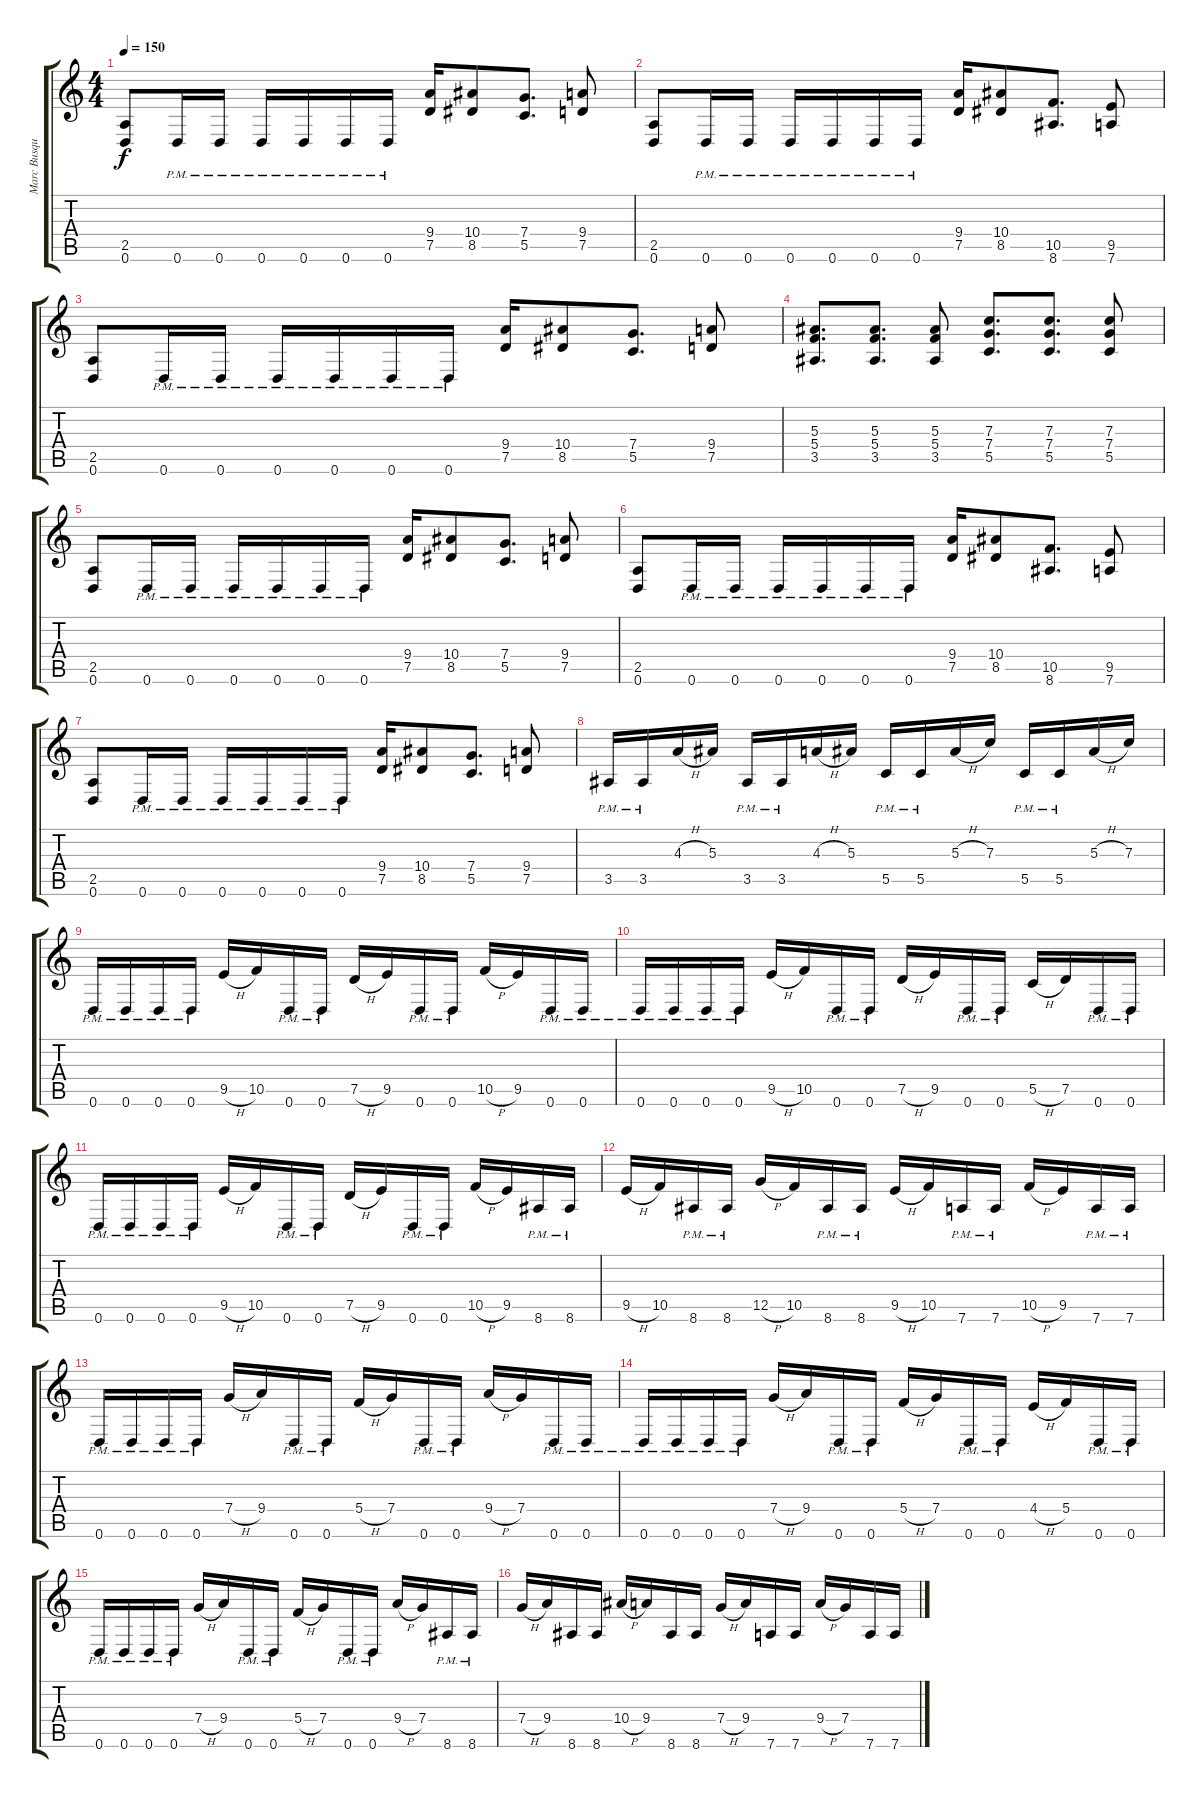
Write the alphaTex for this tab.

\track ("Marc Busque" "Marc Busqu") {instrument distortionguitar}
\staff {score tabs}
\tuning (D4 A3 F3 C3 G2 D2) {hide}
\ts (4 4)
\tempo 150
\clef g2
\ks c
(2.5 0.6).8{dy f} 0.6{pm}.16 0.6{pm}.16 0.6{pm}.16 0.6{pm}.16 0.6{pm}.16 0.6{pm}.16 (9.4 7.5).16 (10.4 8.5).8 (7.4 5.5).8{d} (9.4 7.5).8 |
(2.5 0.6).8 0.6{pm}.16 0.6{pm}.16 0.6{pm}.16 0.6{pm}.16 0.6{pm}.16 0.6{pm}.16 (9.4 7.5).16 (10.4 8.5).8 (10.5 8.6).8{d} (9.5 7.6).8 |
(2.5 0.6).8 0.6{pm}.16 0.6{pm}.16 0.6{pm}.16 0.6{pm}.16 0.6{pm}.16 0.6{pm}.16 (9.4 7.5).16 (10.4 8.5).8 (7.4 5.5).8{d} (9.4 7.5).8 |
(5.3 5.4 3.5).8{d} (5.3 5.4 3.5).8{d} (5.3 5.4 3.5).8 (7.3 7.4 5.5).8{d} (7.3 7.4 5.5).8{d} (7.3 7.4 5.5).8 |
(2.5 0.6).8 0.6{pm}.16 0.6{pm}.16 0.6{pm}.16 0.6{pm}.16 0.6{pm}.16 0.6{pm}.16 (9.4 7.5).16 (10.4 8.5).8 (7.4 5.5).8{d} (9.4 7.5).8 |
(2.5 0.6).8 0.6{pm}.16 0.6{pm}.16 0.6{pm}.16 0.6{pm}.16 0.6{pm}.16 0.6{pm}.16 (9.4 7.5).16 (10.4 8.5).8 (10.5 8.6).8{d} (9.5 7.6).8 |
(2.5 0.6).8 0.6{pm}.16 0.6{pm}.16 0.6{pm}.16 0.6{pm}.16 0.6{pm}.16 0.6{pm}.16 (9.4 7.5).16 (10.4 8.5).8 (7.4 5.5).8{d} (9.4 7.5).8 |
3.5{pm}.16 3.5{pm}.16 4.3{h}.16 5.3.16 3.5{pm}.16 3.5{pm}.16 4.3{h}.16 5.3.16 5.5{pm}.16 5.5{pm}.16 5.3{h}.16 7.3.16 5.5{pm}.16 5.5{pm}.16 5.3{h}.16 7.3.16 |
0.6{pm}.16 0.6{pm}.16 0.6{pm}.16 0.6{pm}.16 9.5{h}.16 10.5.16 0.6{pm}.16 0.6{pm}.16 7.5{h}.16 9.5.16 0.6{pm}.16 0.6{pm}.16 10.5{h}.16 9.5.16 0.6{pm}.16 0.6{pm}.16 |
0.6{pm}.16 0.6{pm}.16 0.6{pm}.16 0.6{pm}.16 9.5{h}.16 10.5.16 0.6{pm}.16 0.6{pm}.16 7.5{h}.16 9.5.16 0.6{pm}.16 0.6{pm}.16 5.5{h}.16 7.5.16 0.6{pm}.16 0.6{pm}.16 |
0.6{pm}.16 0.6{pm}.16 0.6{pm}.16 0.6{pm}.16 9.5{h}.16 10.5.16 0.6{pm}.16 0.6{pm}.16 7.5{h}.16 9.5.16 0.6{pm}.16 0.6{pm}.16 10.5{h}.16 9.5.16 8.6{pm}.16 8.6{pm}.16 |
9.5{h}.16 10.5.16 8.6{pm}.16 8.6{pm}.16 12.5{h}.16 10.5.16 8.6{pm}.16 8.6{pm}.16 9.5{h}.16 10.5.16 7.6{pm}.16 7.6{pm}.16 10.5{h}.16 9.5.16 7.6{pm}.16 7.6{pm}.16 |
0.6{pm}.16 0.6{pm}.16 0.6{pm}.16 0.6{pm}.16 7.4{h}.16 9.4.16 0.6{pm}.16 0.6{pm}.16 5.4{h}.16 7.4.16 0.6{pm}.16 0.6{pm}.16 9.4{h}.16 7.4.16 0.6{pm}.16 0.6{pm}.16 |
0.6{pm}.16 0.6{pm}.16 0.6{pm}.16 0.6{pm}.16 7.4{h}.16 9.4.16 0.6{pm}.16 0.6{pm}.16 5.4{h}.16 7.4.16 0.6{pm}.16 0.6{pm}.16 4.4{h}.16 5.4.16 0.6{pm}.16 0.6{pm}.16 |
0.6{pm}.16 0.6{pm}.16 0.6{pm}.16 0.6{pm}.16 7.4{h}.16 9.4.16 0.6{pm}.16 0.6{pm}.16 5.4{h}.16 7.4.16 0.6{pm}.16 0.6{pm}.16 9.4{h}.16 7.4.16 8.6{pm}.16 8.6{pm}.16 |
7.4{h}.16 9.4.16 8.6.16 8.6.16 10.4{h}.16 9.4.16 8.6.16 8.6.16 7.4{h}.16 9.4.16 7.6.16 7.6.16 9.4{h}.16 7.4.16 7.6.16 7.6.16
